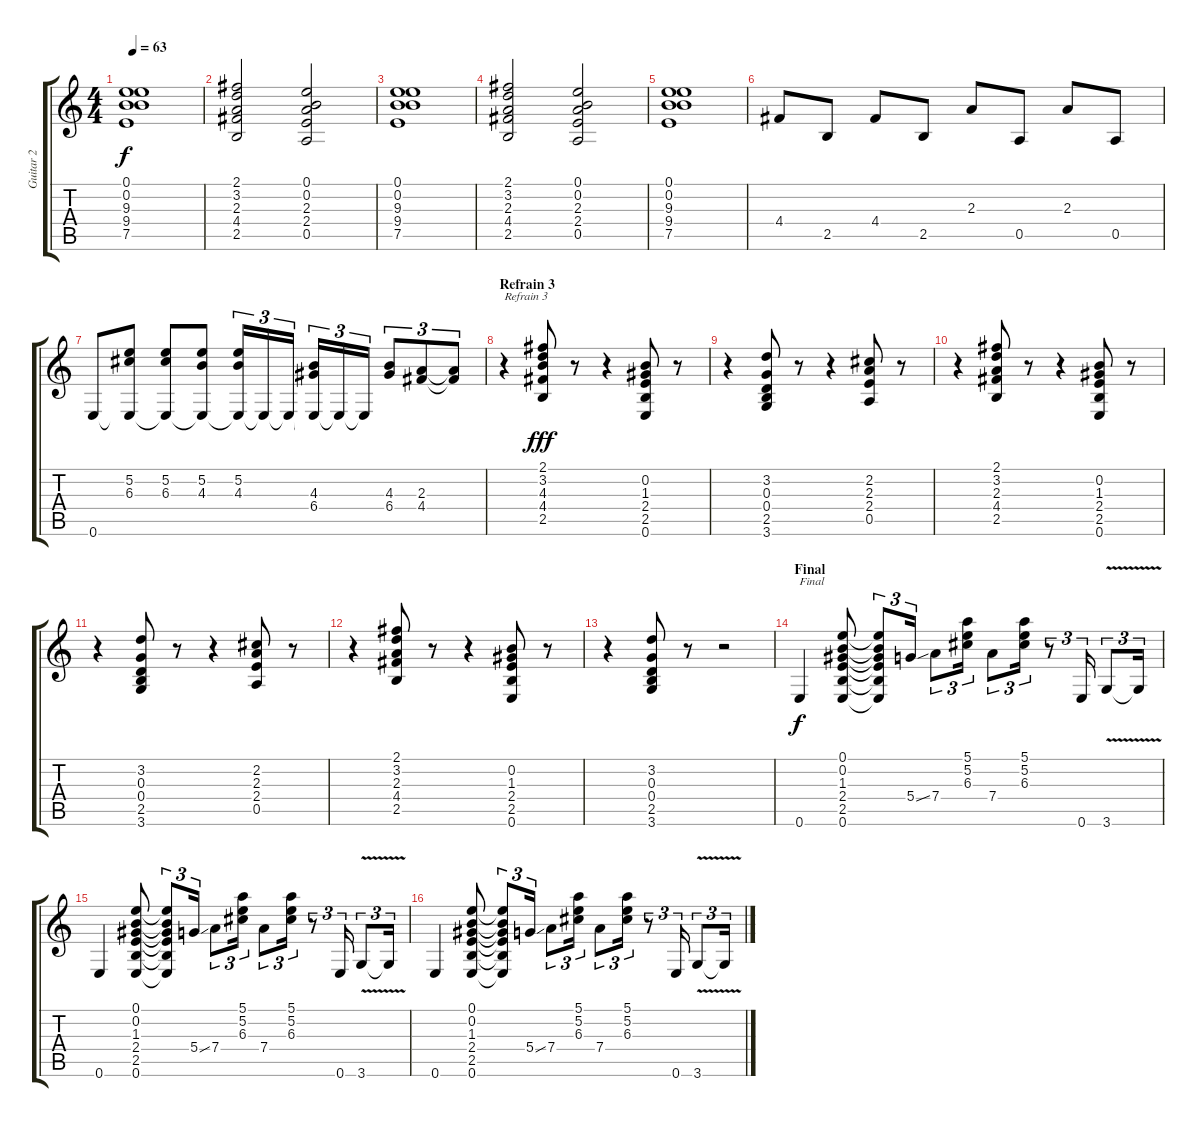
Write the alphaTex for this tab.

\track ("Guitar 2" "Guitar 2") {instrument electricguitarjazz}
\staff {score tabs}
\tuning (E4 B3 G3 D3 A2 E2) {hide}
\ts (4 4)
\tempo 63
\clef g2
\ks c
(0.1 0.2 9.3 9.4 7.5).1{dy f} |
(2.1 3.2 2.3 4.4 2.5).2 (0.1 0.2 2.3 2.4 0.5).2 |
(0.1 0.2 9.3 9.4 7.5).1 |
(2.1 3.2 2.3 4.4 2.5).2 (0.1 0.2 2.3 2.4 0.5).2 |
(0.1 0.2 9.3 9.4 7.5).1 |
4.4.8 2.5.8 4.4.8 2.5.8 2.3.8 0.5.8 2.3.8 0.5.8 |
0.6.8 (5.2 6.3 0.6{t}).8 (5.2 6.3 0.6{t}).8 (5.2 4.3 0.6{t}).8 (5.2 4.3 0.6{t}).16{tu (3 2)} 0.6{t}.16{tu (3 2)} 0.6{t}.16{tu (3 2)} (4.3 6.4 0.6{t}).16{tu (3 2)} 0.6{t}.16{tu (3 2)} 0.6{t}.16{tu (3 2)} (4.3 6.4).8{tu (3 2)} (2.3 4.4).8{tu (3 2)} (2.3{t} 4.4{t}).8{tu (3 2)} |
\section ("" "Refrain 3")
r.4{txt "Refrain 3"} (2.1 3.2 4.3 4.4 2.5).8{dy fff} r.8 r.4 (0.2 1.3 2.4 2.5 0.6).8 r.8 |
r.4 (3.2 0.3 0.4 2.5 3.6).8 r.8 r.4 (2.2 2.3 2.4 0.5).8 r.8 |
r.4 (2.1 3.2 2.3 4.4 2.5).8 r.8 r.4 (0.2 1.3 2.4 2.5 0.6).8 r.8 |
r.4 (3.2 0.3 0.4 2.5 3.6).8 r.8 r.4 (2.2 2.3 2.4 0.5).8 r.8 |
r.4 (2.1 3.2 2.3 4.4 2.5).8 r.8 r.4 (0.2 1.3 2.4 2.5 0.6).8 r.8 |
r.4 (3.2 0.3 0.4 2.5 3.6).8 r.8 r.2 |
\section ("" "Final")
0.6.4{txt "Final" dy f instrument overdrivenguitar} (0.1 0.2 1.3 2.4 2.5 0.6).8 (0.1{t} 0.2{t} 1.3{t} 2.4{t} 2.5{t} 0.6{t}).8{tu (3 2)} 5.4{ss}.16{tu (3 2)} 7.4.8{tu (3 2)} (5.1 5.2 6.3).16{tu (3 2)} 7.4.8{tu (3 2)} (5.1 5.2 6.3).16{tu (3 2)} r.8{tu (3 2)} 0.6.16{tu (3 2)} 3.6{v}.8{tu (3 2)} 3.6{v t}.16{tu (3 2)} |
0.6.4 (0.1 0.2 1.3 2.4 2.5 0.6).8 (0.1{t} 0.2{t} 1.3{t} 2.4{t} 2.5{t} 0.6{t}).8{tu (3 2)} 5.4{ss}.16{tu (3 2)} 7.4.8{tu (3 2)} (5.1 5.2 6.3).16{tu (3 2)} 7.4.8{tu (3 2)} (5.1 5.2 6.3).16{tu (3 2)} r.8{tu (3 2)} 0.6.16{tu (3 2)} 3.6{v}.8{tu (3 2)} 3.6{v t}.16{tu (3 2)} |
0.6.4 (0.1 0.2 1.3 2.4 2.5 0.6).8 (0.1{t} 0.2{t} 1.3{t} 2.4{t} 2.5{t} 0.6{t}).8{tu (3 2)} 5.4{ss}.16{tu (3 2)} 7.4.8{tu (3 2)} (5.1 5.2 6.3).16{tu (3 2)} 7.4.8{tu (3 2)} (5.1 5.2 6.3).16{tu (3 2)} r.8{tu (3 2)} 0.6.16{tu (3 2)} 3.6{v}.8{tu (3 2)} 3.6{v t}.16{tu (3 2)}
